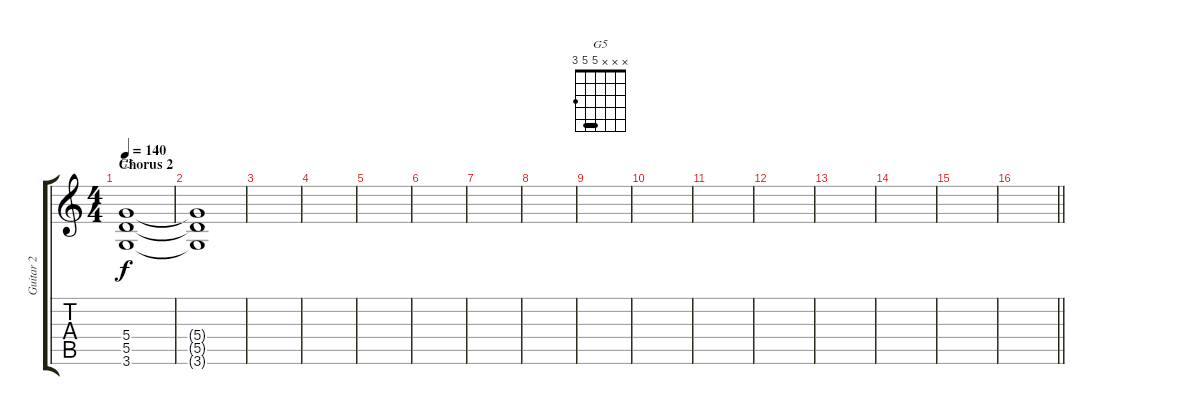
\track ("Guitar 2" "Guitar 2") {instrument distortionguitar}
\staff {score tabs}
\tuning (E4 B3 G3 D3 A2 E2) {hide}
\chord ("G5" x x x 5 5 3) {barre 5}
\ts (4 4)
\section ("" "Chorus 2")
\tempo 140
\clef g2
\ks c
(5.4 5.5 3.6).1{ch "G5" dy f} |
(5.4{t} 5.5{t} 3.6{t}).1 |
|
|
|
|
|
|
|
|
|
|
|
|
|
\barLineRight lightlight
